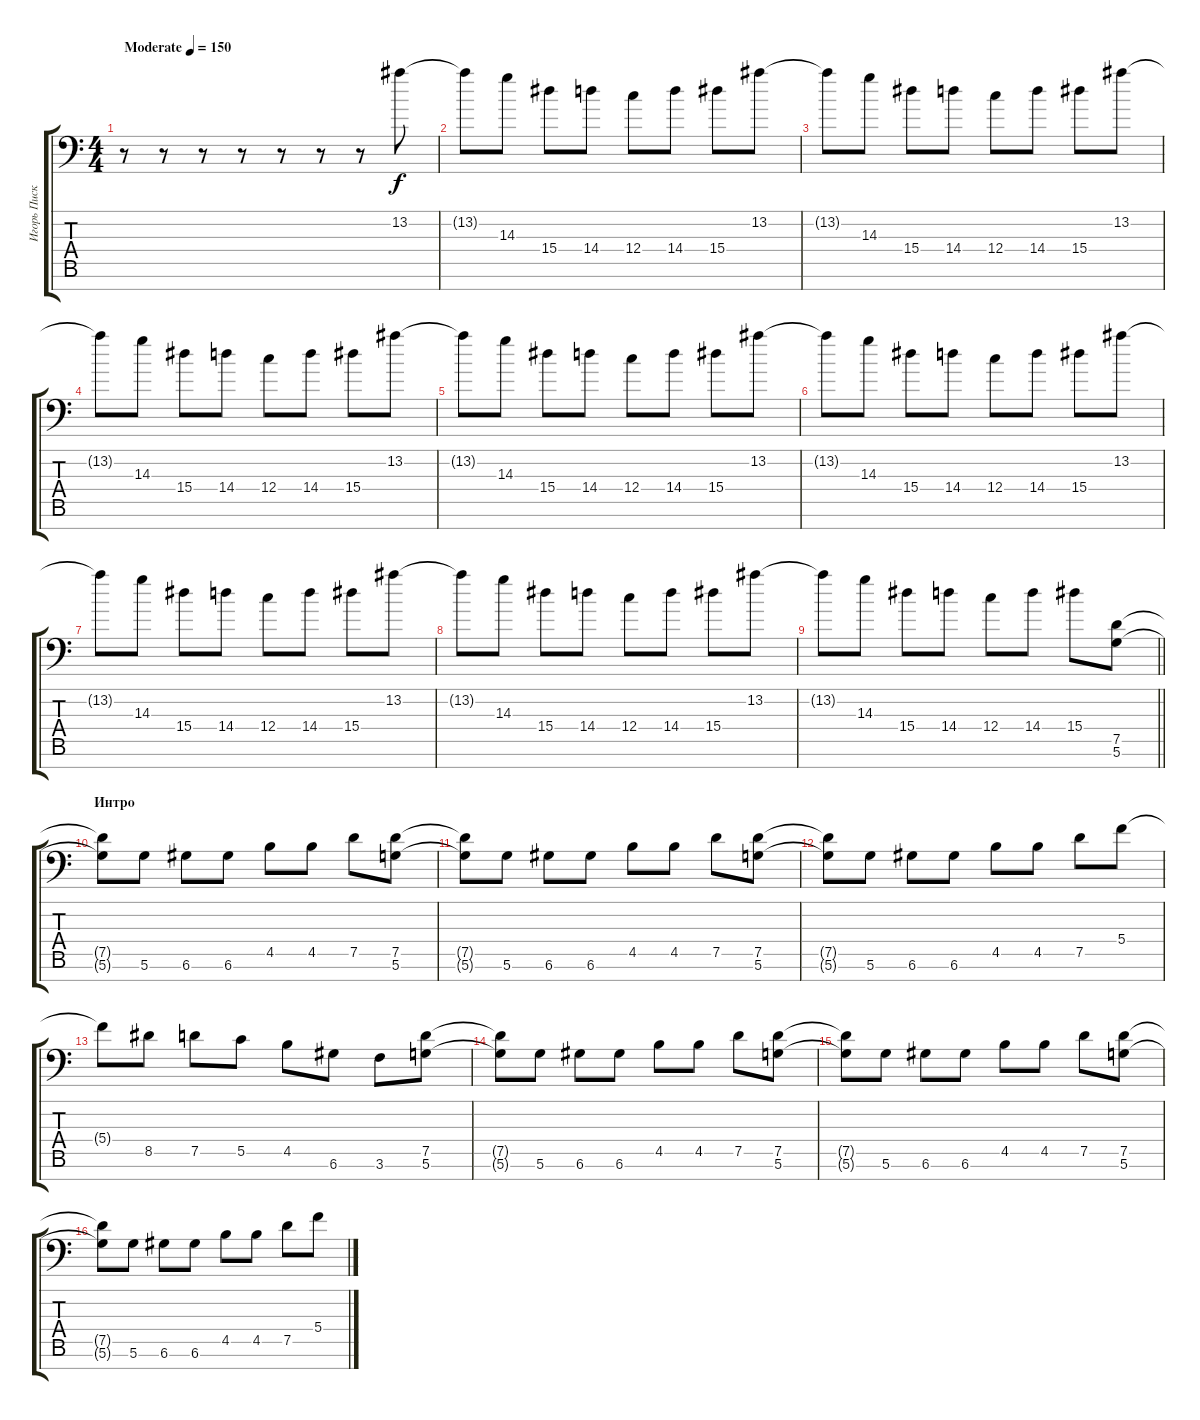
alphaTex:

\track ("Игорь Пискарёв" "Игорь Писк") {instrument overdrivenguitar}
\staff {score tabs}
\tuning (D4 A3 F3 C3 G2 D2 A1) {hide}
\ts (4 4)
\tempo (150 "Moderate")
\clef f4
\ks c
r.8{dy f instrument overdrivenguitar} r.8 r.8 r.8 r.8 r.8 r.8 13.2.8 |
13.2{t}.8 14.3.8 15.4.8 14.4.8 12.4.8 14.4.8 15.4.8 13.2.8 |
13.2{t}.8 14.3.8 15.4.8 14.4.8 12.4.8 14.4.8 15.4.8 13.2.8 |
13.2{t}.8 14.3.8 15.4.8 14.4.8 12.4.8 14.4.8 15.4.8 13.2.8 |
13.2{t}.8 14.3.8 15.4.8 14.4.8 12.4.8 14.4.8 15.4.8 13.2.8 |
13.2{t}.8 14.3.8 15.4.8 14.4.8 12.4.8 14.4.8 15.4.8 13.2.8 |
13.2{t}.8 14.3.8 15.4.8 14.4.8 12.4.8 14.4.8 15.4.8 13.2.8 |
13.2{t}.8 14.3.8 15.4.8 14.4.8 12.4.8 14.4.8 15.4.8 13.2.8 |
\barLineRight lightlight
13.2{t}.8 14.3.8 15.4.8 14.4.8 12.4.8 14.4.8 15.4.8 (7.5 5.6).8 |
\section ("" "Интро")
(7.5{t} 5.6{t}).8 5.6.8 6.6.8 6.6.8 4.5.8 4.5.8 7.5.8 (7.5 5.6).8 |
(7.5{t} 5.6{t}).8 5.6.8 6.6.8 6.6.8 4.5.8 4.5.8 7.5.8 (7.5 5.6).8 |
(7.5{t} 5.6{t}).8 5.6.8 6.6.8 6.6.8 4.5.8 4.5.8 7.5.8 5.4.8 |
5.4{t}.8 8.5.8 7.5.8 5.5.8 4.5.8 6.6.8 3.6.8 (7.5 5.6).8 |
(7.5{t} 5.6{t}).8 5.6.8 6.6.8 6.6.8 4.5.8 4.5.8 7.5.8 (7.5 5.6).8 |
(7.5{t} 5.6{t}).8 5.6.8 6.6.8 6.6.8 4.5.8 4.5.8 7.5.8 (7.5 5.6).8 |
(7.5{t} 5.6{t}).8 5.6.8 6.6.8 6.6.8 4.5.8 4.5.8 7.5.8 5.4.8
